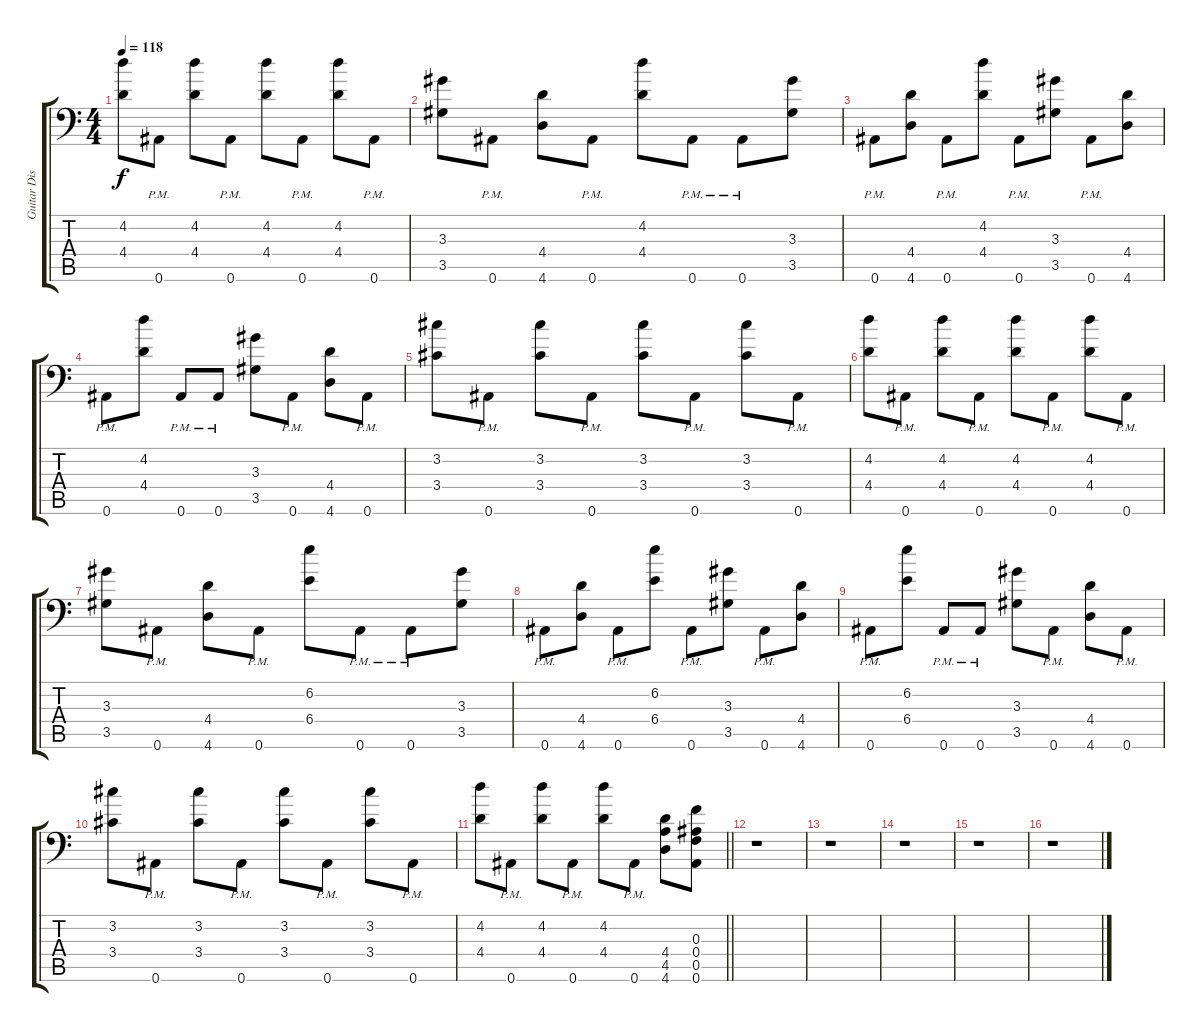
\track ("Guitar Distort." "Guitar Dis") {instrument overdrivenguitar}
\staff {score tabs}
\tuning (D4 Bb3 F3 Bb2 F2 Bb1) {hide}
\ts (4 4)
\tempo 118
\clef f4
\ks c
(4.2 4.4).8{dy f} 0.6{pm}.8 (4.2 4.4).8 0.6{pm}.8 (4.2 4.4).8 0.6{pm}.8 (4.2 4.4).8 0.6{pm}.8 |
(3.3 3.5).8 0.6{pm}.8 (4.4 4.6).8 0.6{pm}.8 (4.2 4.4).8 0.6{pm}.8 0.6{pm}.8 (3.3 3.5).8 |
0.6{pm}.8 (4.4 4.6).8 0.6{pm}.8 (4.2 4.4).8 0.6{pm}.8 (3.3 3.5).8 0.6{pm}.8 (4.4 4.6).8 |
0.6{pm}.8 (4.2 4.4).8 0.6{pm}.8 0.6{pm}.8 (3.3 3.5).8 0.6{pm}.8 (4.4 4.6).8 0.6{pm}.8 |
(3.2 3.4).8 0.6{pm}.8 (3.2 3.4).8 0.6{pm}.8 (3.2 3.4).8 0.6{pm}.8 (3.2 3.4).8 0.6{pm}.8 |
(4.2 4.4).8 0.6{pm}.8 (4.2 4.4).8 0.6{pm}.8 (4.2 4.4).8 0.6{pm}.8 (4.2 4.4).8 0.6{pm}.8 |
(3.3 3.5).8 0.6{pm}.8 (4.4 4.6).8 0.6{pm}.8 (6.2 6.4).8 0.6{pm}.8 0.6{pm}.8 (3.3 3.5).8 |
0.6{pm}.8 (4.4 4.6).8 0.6{pm}.8 (6.2 6.4).8 0.6{pm}.8 (3.3 3.5).8 0.6{pm}.8 (4.4 4.6).8 |
0.6{pm}.8 (6.2 6.4).8 0.6{pm}.8 0.6{pm}.8 (3.3 3.5).8 0.6{pm}.8 (4.4 4.6).8 0.6{pm}.8 |
(3.2 3.4).8 0.6{pm}.8 (3.2 3.4).8 0.6{pm}.8 (3.2 3.4).8 0.6{pm}.8 (3.2 3.4).8 0.6{pm}.8 |
\barLineRight lightlight
(4.2 4.4).8 0.6{pm}.8 (4.2 4.4).8 0.6{pm}.8 (4.2 4.4).8 0.6{pm}.8 (4.4 4.5 4.6).8 (0.3 0.4 0.5 0.6).8 |
r.1 |
r.1 |
r.1 |
r.1 |
r.1
